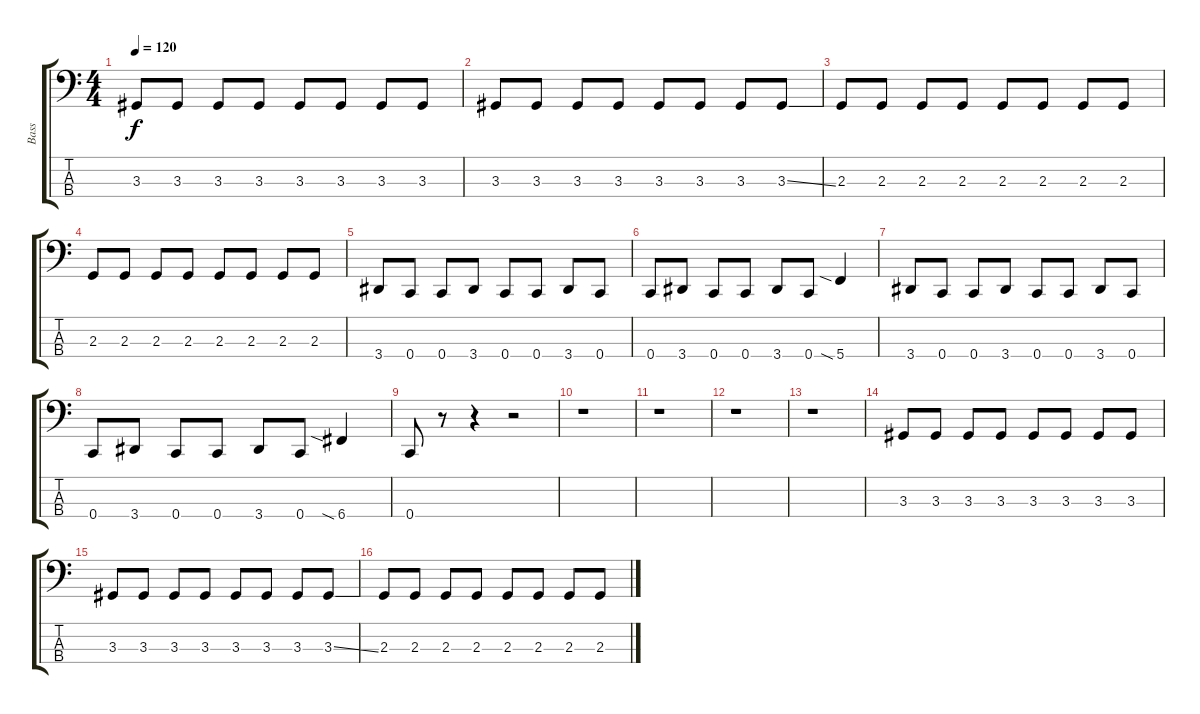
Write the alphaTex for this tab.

\track ("Bass" "Bass") {instrument electricbassfinger}
\staff {score tabs}
\tuning (Eb2 Bb1 F1 C1) {hide}
\ts (4 4)
\tempo 120
\clef f4
\ks c
3.3.8{dy f} 3.3.8 3.3.8 3.3.8 3.3.8 3.3.8 3.3.8 3.3.8 |
3.3.8 3.3.8 3.3.8 3.3.8 3.3.8 3.3.8 3.3.8 3.3{ss}.8 |
2.3.8 2.3.8 2.3.8 2.3.8 2.3.8 2.3.8 2.3.8 2.3.8 |
2.3.8 2.3.8 2.3.8 2.3.8 2.3.8 2.3.8 2.3.8 2.3.8 |
3.4.8 0.4.8 0.4.8 3.4.8 0.4.8 0.4.8 3.4.8 0.4.8 |
0.4.8 3.4.8 0.4.8 0.4.8 3.4.8 0.4.8 5.4{sia}.4 |
3.4.8 0.4.8 0.4.8 3.4.8 0.4.8 0.4.8 3.4.8 0.4.8 |
0.4.8 3.4.8 0.4.8 0.4.8 3.4.8 0.4.8 6.4{sia}.4 |
0.4.8 r.8 r.4 r.2 |
r.1 |
r.1 |
r.1 |
r.1 |
3.3.8 3.3.8 3.3.8 3.3.8 3.3.8 3.3.8 3.3.8 3.3.8 |
3.3.8 3.3.8 3.3.8 3.3.8 3.3.8 3.3.8 3.3.8 3.3{ss}.8 |
2.3.8 2.3.8 2.3.8 2.3.8 2.3.8 2.3.8 2.3.8 2.3.8
